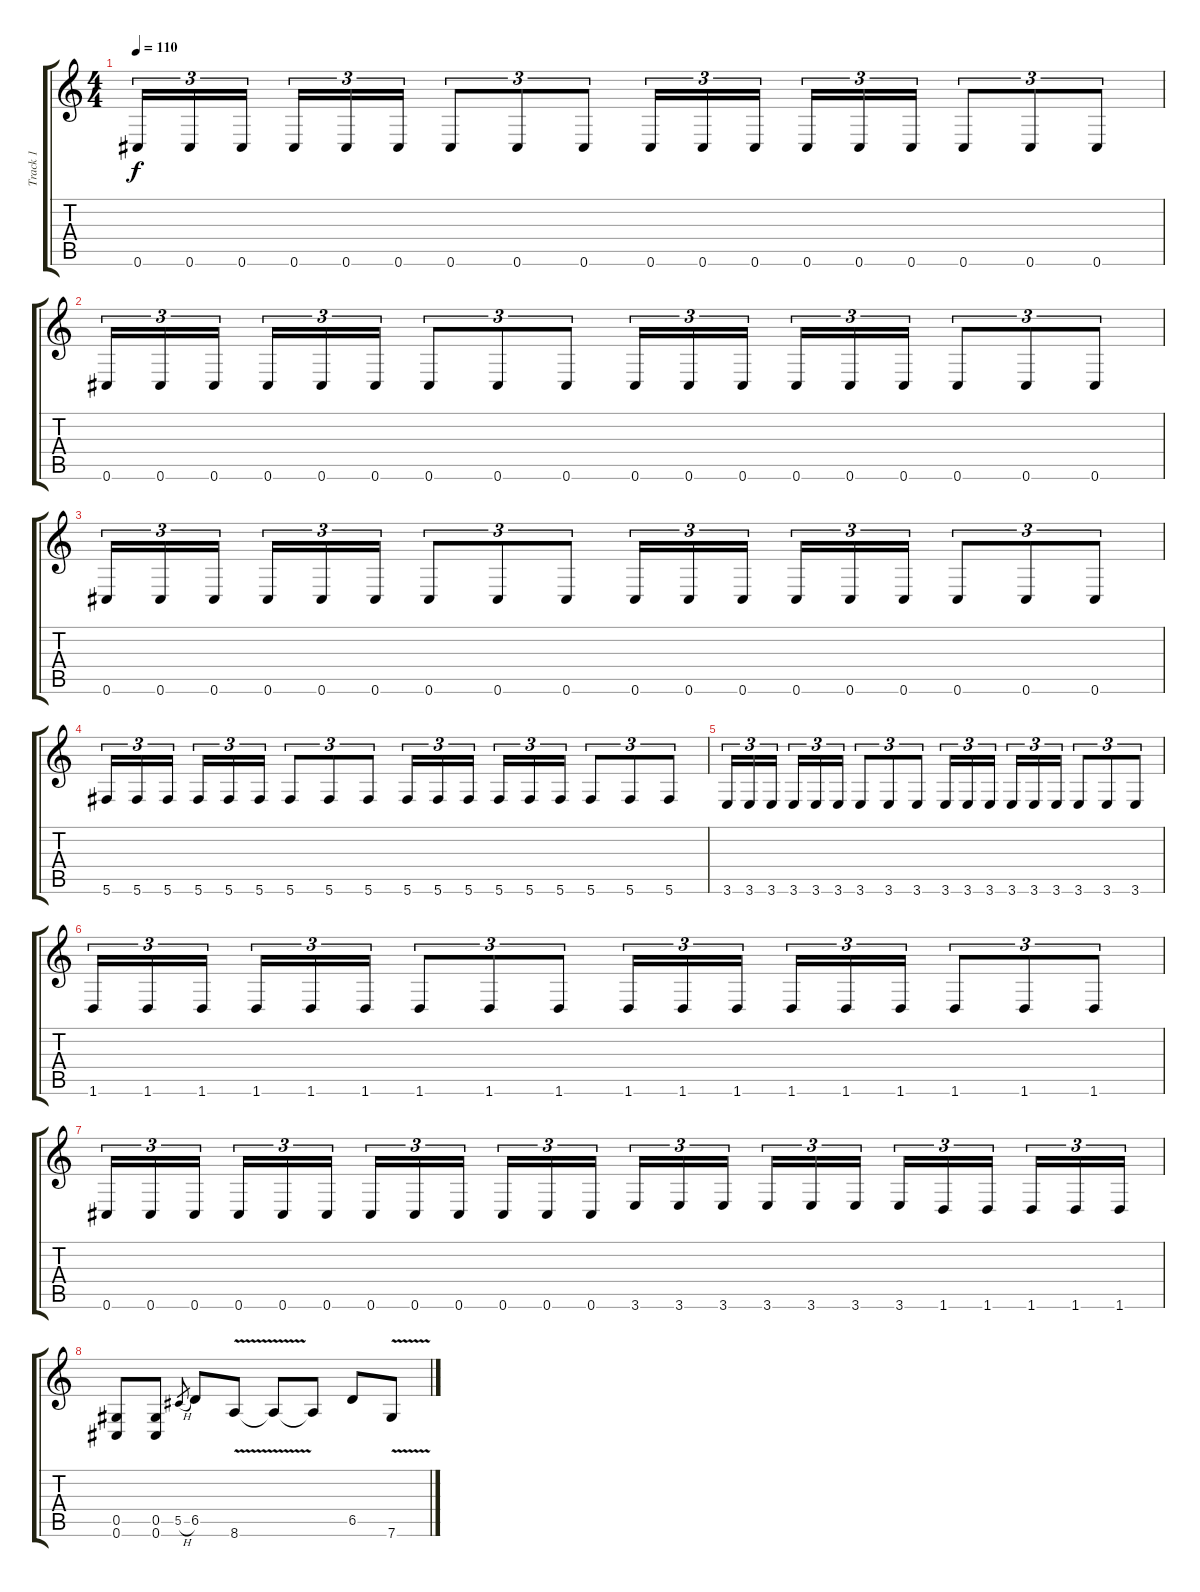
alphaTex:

\track ("Track 1" "Track 1") {instrument distortionguitar}
\staff {score tabs}
\tuning (Eb4 Bb3 Gb3 Db3 Ab2 Db2) {hide}
\ts (4 4)
\tempo 110
\clef g2
\ks c
0.6.16{tu (3 2) dy f} 0.6.16{tu (3 2)} 0.6.16{tu (3 2) beam splitsecondary} 0.6.16{tu (3 2)} 0.6.16{tu (3 2)} 0.6.16{tu (3 2)} 0.6.8{tu (3 2)} 0.6.8{tu (3 2)} 0.6.8{tu (3 2)} 0.6.16{tu (3 2)} 0.6.16{tu (3 2)} 0.6.16{tu (3 2) beam splitsecondary} 0.6.16{tu (3 2)} 0.6.16{tu (3 2)} 0.6.16{tu (3 2)} 0.6.8{tu (3 2)} 0.6.8{tu (3 2)} 0.6.8{tu (3 2)} |
0.6.16{tu (3 2)} 0.6.16{tu (3 2)} 0.6.16{tu (3 2) beam splitsecondary} 0.6.16{tu (3 2)} 0.6.16{tu (3 2)} 0.6.16{tu (3 2)} 0.6.8{tu (3 2)} 0.6.8{tu (3 2)} 0.6.8{tu (3 2)} 0.6.16{tu (3 2)} 0.6.16{tu (3 2)} 0.6.16{tu (3 2) beam splitsecondary} 0.6.16{tu (3 2)} 0.6.16{tu (3 2)} 0.6.16{tu (3 2)} 0.6.8{tu (3 2)} 0.6.8{tu (3 2)} 0.6.8{tu (3 2)} |
0.6.16{tu (3 2)} 0.6.16{tu (3 2)} 0.6.16{tu (3 2) beam splitsecondary} 0.6.16{tu (3 2)} 0.6.16{tu (3 2)} 0.6.16{tu (3 2)} 0.6.8{tu (3 2)} 0.6.8{tu (3 2)} 0.6.8{tu (3 2)} 0.6.16{tu (3 2)} 0.6.16{tu (3 2)} 0.6.16{tu (3 2) beam splitsecondary} 0.6.16{tu (3 2)} 0.6.16{tu (3 2)} 0.6.16{tu (3 2)} 0.6.8{tu (3 2)} 0.6.8{tu (3 2)} 0.6.8{tu (3 2)} |
5.6.16{tu (3 2)} 5.6.16{tu (3 2)} 5.6.16{tu (3 2) beam splitsecondary} 5.6.16{tu (3 2)} 5.6.16{tu (3 2)} 5.6.16{tu (3 2)} 5.6.8{tu (3 2)} 5.6.8{tu (3 2)} 5.6.8{tu (3 2)} 5.6.16{tu (3 2)} 5.6.16{tu (3 2)} 5.6.16{tu (3 2) beam splitsecondary} 5.6.16{tu (3 2)} 5.6.16{tu (3 2)} 5.6.16{tu (3 2)} 5.6.8{tu (3 2)} 5.6.8{tu (3 2)} 5.6.8{tu (3 2)} |
3.6.16{tu (3 2)} 3.6.16{tu (3 2)} 3.6.16{tu (3 2) beam splitsecondary} 3.6.16{tu (3 2)} 3.6.16{tu (3 2)} 3.6.16{tu (3 2)} 3.6.8{tu (3 2)} 3.6.8{tu (3 2)} 3.6.8{tu (3 2)} 3.6.16{tu (3 2)} 3.6.16{tu (3 2)} 3.6.16{tu (3 2) beam splitsecondary} 3.6.16{tu (3 2)} 3.6.16{tu (3 2)} 3.6.16{tu (3 2)} 3.6.8{tu (3 2)} 3.6.8{tu (3 2)} 3.6.8{tu (3 2)} |
1.6.16{tu (3 2)} 1.6.16{tu (3 2)} 1.6.16{tu (3 2) beam splitsecondary} 1.6.16{tu (3 2)} 1.6.16{tu (3 2)} 1.6.16{tu (3 2)} 1.6.8{tu (3 2)} 1.6.8{tu (3 2)} 1.6.8{tu (3 2)} 1.6.16{tu (3 2)} 1.6.16{tu (3 2)} 1.6.16{tu (3 2) beam splitsecondary} 1.6.16{tu (3 2)} 1.6.16{tu (3 2)} 1.6.16{tu (3 2)} 1.6.8{tu (3 2)} 1.6.8{tu (3 2)} 1.6.8{tu (3 2)} |
0.6.16{tu (3 2)} 0.6.16{tu (3 2)} 0.6.16{tu (3 2) beam splitsecondary} 0.6.16{tu (3 2)} 0.6.16{tu (3 2)} 0.6.16{tu (3 2)} 0.6.16{tu (3 2)} 0.6.16{tu (3 2)} 0.6.16{tu (3 2) beam splitsecondary} 0.6.16{tu (3 2)} 0.6.16{tu (3 2)} 0.6.16{tu (3 2)} 3.6.16{tu (3 2)} 3.6.16{tu (3 2)} 3.6.16{tu (3 2) beam splitsecondary} 3.6.16{tu (3 2)} 3.6.16{tu (3 2)} 3.6.16{tu (3 2)} 3.6.16{tu (3 2)} 1.6.16{tu (3 2)} 1.6.16{tu (3 2) beam splitsecondary} 1.6.16{tu (3 2)} 1.6.16{tu (3 2)} 1.6.16{tu (3 2)} |
(0.5 0.6).8 (0.5 0.6).8 5.5{h}.8{gr} 6.5.8{beam Up} 8.6{v}.8{beam Up} 8.6{t}.8 8.6{t}.8 6.5.8 7.6{v}.8
